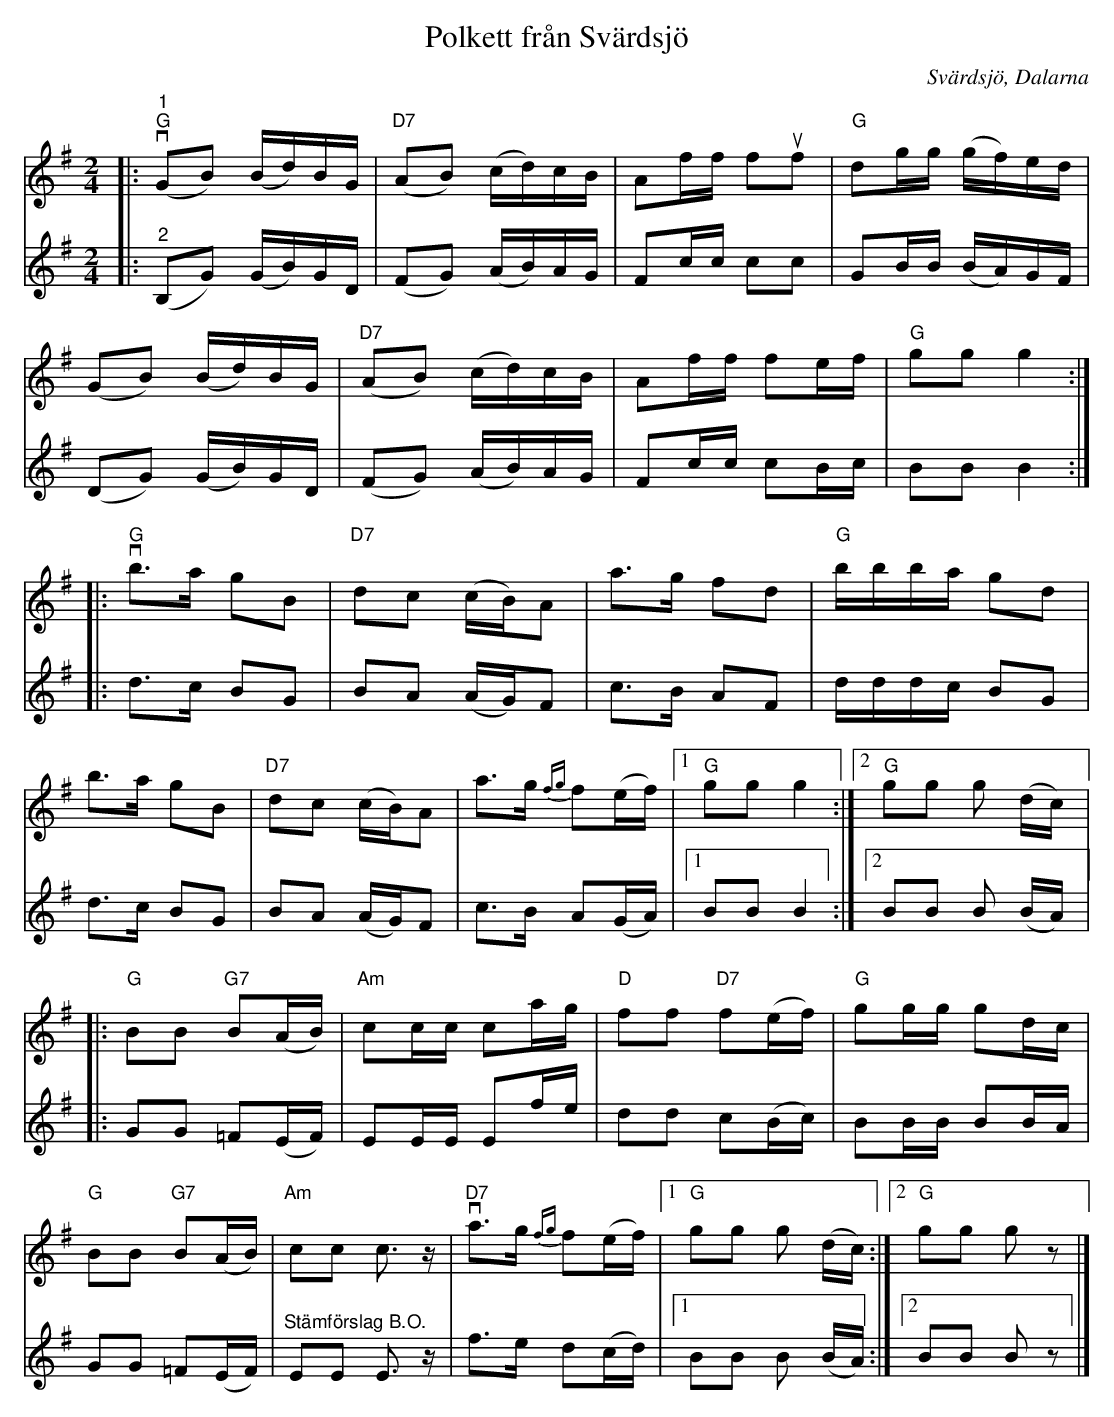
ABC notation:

X:1
T:Polkett från Svärdsjö
O:Svärdsjö, Dalarna
L:1/8
M:2/4
K:G
V:1
|:"^1"v"G" (GB) (B/d/)B/G/ |"D7" (AB) (c/d/)c/B/ | Af/f/ fuf | "G" dg/g/ (g/f/)e/d/ |
(GB) (B/d/)B/G/ | "D7" (AB) (c/d/)c/B/ | Af/f/ fe/f/ | "G" gg g2 ::
v"G" b>a gB |"D7" dc (c/B/)A | a>g fd |"G" b/b/b/a/ gd |
b>a gB |"D7" dc (c/B/)A | a>g{fg} f(e/f/) |1 "G" gg g2 :|2 "G" gg g (d/c/) |:
"G" BB"G7" B(A/B/) | "Am" cc/c/ ca/g/ | "D" ff "D7" f(e/f/) | "G" gg/g/ gd/c/ |
"G" BB"G7" B(A/B/) |"Am" cc c3/2 z/ |v"D7" a>g{fg} f(e/f/) |1 "G" gg g (d/c/) :|2"G" gg g z |]
V:2
|:"^2" (B,G) (G/B/)G/D/ | (FG) (A/B/)A/G/ | Fc/c/ cc | GB/B/ (B/A/)G/F/ |
(DG) (G/B/)G/D/ | (FG) (A/B/)A/G/ | Fc/c/ cB/c/ | BB B2 ::
d>c BG | BA (A/G/)F | c>B AF | d/d/d/c/ BG | d>c BG |
BA (A/G/)F | c>B A(G/A/) |1 BB B2 :|2 BB B (B/A/) |:
GG =F(E/F/) | EE/E/ Ef/e/ | dd c(B/c/) | BB/B/ BB/A/ |
GG =F(E/F/) | "^Stämförslag B.O." EE E3/2 z/ | f>e d(c/d/) |1 BB B (B/A/) :|2 BB B z |]
